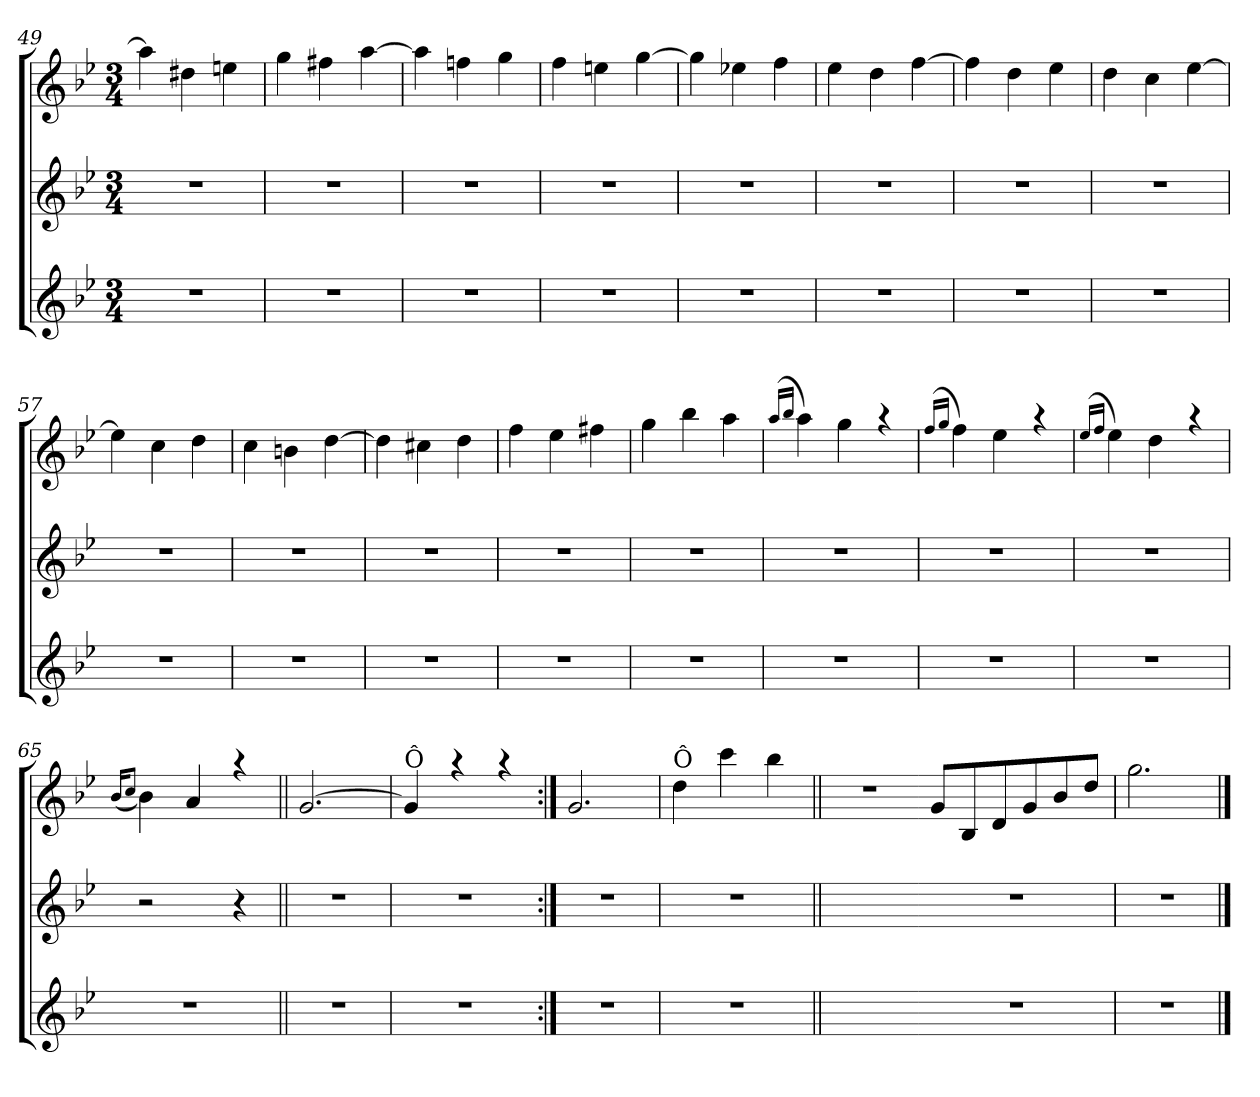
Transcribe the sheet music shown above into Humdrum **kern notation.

**kern	**kern	**kern
*part3	*part2	*part1
*staff3	*staff2	*staff1
*clefG2	*clefG2	*clefG2
*ITrd-7c-12	*ITrd-7c-12	*
*k[b-e-]	*k[b-e-]	*k[b-e-]
*B-:	*B-:	*B-:
*M3/4	*M3/4	*M3/4
=49	=49	=49
*	*	*^
2.r	2.r	4aa\]	2.ryy
.	.	4dd#X\	.
.	.	4een\	.
=50	=50	=50	=50
2.r	2.r	4gg\	2.ryy
.	.	4ff#X\	.
.	.	[<4aa\	.
!!LO:LB:g=z	!!
=51	=51	=51	=51
2.r	2.r	4aa\]	2.ryy
.	.	4ffn\	.
.	.	4gg\	.
=52	=52	=52	=52
2.r	2.r	4ff\	2.ryy
.	.	4een\	.
.	.	[<4gg\	.
=53	=53	=53	=53
2.r	2.r	4gg\]	2.ryy
.	.	4ee-X\	.
.	.	4ff\	.
=54	=54	=54	=54
2.r	2.r	4ee-\	2.ryy
.	.	4dd\	.
.	.	[<4ff\	.
=55	=55	=55	=55
2.r	2.r	4ff\]	2.ryy
.	.	4dd\	.
.	.	4ee-\	.
!!LO:LB:g=z	!!
=56	=56	=56	=56
2.r	2.r	4dd\	2.ryy
.	.	4cc\	.
.	.	[<4ee-\	.
=57	=57	=57	=57
2.r	2.r	4ee-\]	2.ryy
.	.	4cc\	.
.	.	4dd\	.
=58	=58	=58	=58
2.r	2.r	4cc\	2.ryy
.	.	4bn\	.
.	.	[<4dd\	.
=59	=59	=59	=59
2.r	2.r	4dd\]	2.ryy
.	.	4cc#X\	.
.	.	4dd\	.
=60	=60	=60	=60
2.r	2.r	4ff\	2.ryy
.	.	4ee-\	.
.	.	4ff#X\	.
!!LO:LB:g=z	!!
=61	=61	=61	=61
2.r	2.r	4gg\	2.ryy
.	.	4bb-\	.
.	.	4aa\	.
=62	=62	=62	=62
.	.	(<16qaa/LL	.
.	.	16qbb-/JJ	.
2.r	2.r	4aa\)	2.ryy
.	.	4gg\	.
.	.	4raa	.
=63	=63	=63	=63
.	.	(<16qff/LL	.
.	.	16qgg/JJ	.
2.r	2.r	4ff\)	2.ryy
.	.	4ee-\	.
.	.	4raa	.
=64	=64	=64	=64
.	.	(<16qee-/LL	.
.	.	16qff/JJ	.
2.r	2.r	4ee-\)	2.ryy
.	.	4dd\	.
.	.	4raa	.
!!LO:LB:g=z	!!
=65	=65	=65	=65
.	.	(<16qb-/KL	.
.	.	8qcc/J	.
2.r	2r	4b-\)	2ryy
.	.	4a/	.
.	4r	4raa	4ryy
=66||	=66||	=66||	=66||
2.r	2.r	[>2.g/	2.ryy
=67	=67	=67	=67
!	!	!LO:TX:a:t=Ô	!
2.r	2.r	4g/]	2.ryy
.	.	4raa	.
.	.	4raa	.
=68:|!	=68:|!	=68:|!	=68:|!
2.r	2.r	2.g/	2.ryy
=69	=69	=69	=69
!	!	!LO:TX:a:t=Ô	!
2.r	2.r	4dd\	2.ryy
.	.	4ccc\	.
.	.	4bb-\	.
*	*	*v	*v
=69X1||	=69X1||	=69X1||
*	*	*stria0
2.ryy	2.ryy	2.r
!!LO:LB:g=z
=70-	=70-	=70-
*	*	*stria5
*	*	*^
2.r	2.r	8g/L	2.ryy
.	.	8B-/	.
.	.	8d/	.
.	.	8g/	.
.	.	8b-/	.
.	.	8dd/J	.
=71	=71	=71	=71
2.r	2.r	2.gg\	2.ryy
*	*	*v	*v
==	==	==
*-	*-	*-
